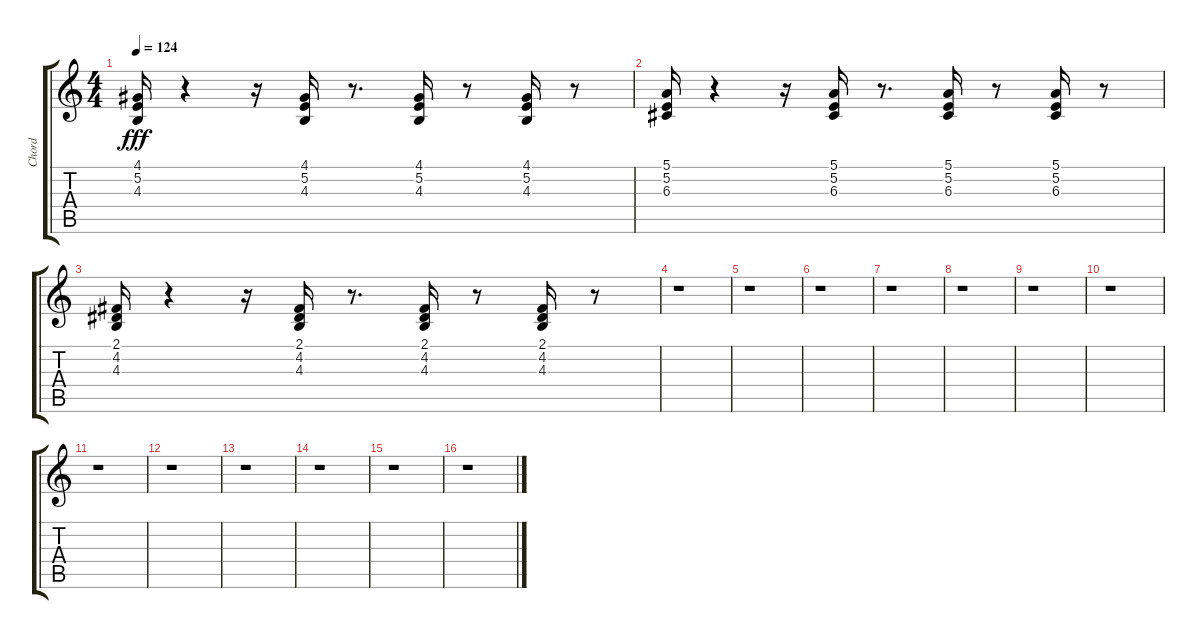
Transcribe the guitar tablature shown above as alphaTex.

\track ("Chord" "Chord") {instrument electricpiano2}
\staff {score tabs}
\tuning (E4 B3 G3 D3 A2 E2) {hide}
\ts (4 4)
\tempo 124
\clef g2
\ks c
(4.1 5.2 4.3).16{dy fff} r.4 r.16 (4.1 5.2 4.3).16 r.8{d} (4.1 5.2 4.3).16 r.8 (4.1 5.2 4.3).16 r.8 |
(5.1 5.2 6.3).16 r.4 r.16 (5.1 5.2 6.3).16 r.8{d} (5.1 5.2 6.3).16 r.8 (5.1 5.2 6.3).16 r.8 |
(2.1 4.2 4.3).16 r.4 r.16 (2.1 4.2 4.3).16 r.8{d} (2.1 4.2 4.3).16 r.8 (2.1 4.2 4.3).16 r.8 |
r.1 |
r.1 |
r.1 |
r.1 |
r.1 |
r.1 |
r.1 |
r.1 |
r.1 |
r.1 |
r.1 |
r.1 |
r.1
